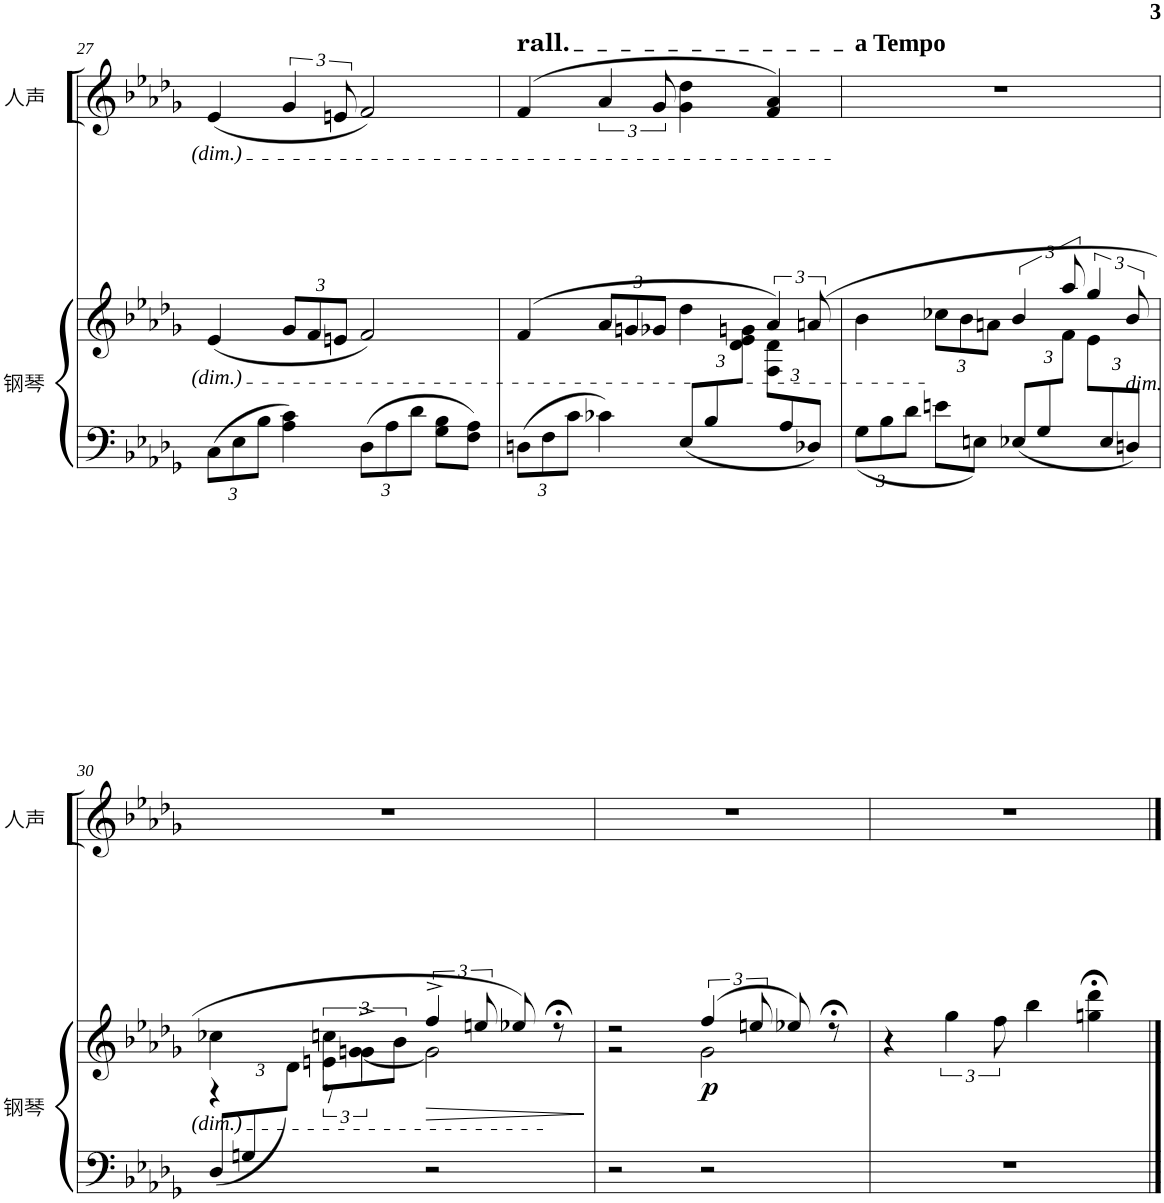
**kern	**kern	**dynam	**kern
*part2	*part2	*part2	*part1
*staff3	*staff2	*staff2/3	*staff1
*I"钢琴	*	*	*I"人声
!!LO:PB:g=z
*clefF4	*clefG2	*	*clefG2
*k[b-e-a-d-g-]	*k[b-e-a-d-g-]	*	*k[b-e-a-d-g-]
*M4/4	*M4/4	*	*M4/4
*Xbrackettup	*	*	*
=27	=27	=27	=27
12C\L	(4e-/	.	(4e-/
12E-\	.	.	.
12B-\J	.	.	.
*	*Xbrackettup	*	*
4A-\ 4c\	12g-/L	.	6g-/
.	12f/	.	.
.	12en/J	.	12en/
12D-\L	2f/)	.	2f/)
12A-\	.	.	.
12d-\J	.	.	.
8G-\ 8B-\L	.	.	.
8F\ 8A-\J	.	.	.
=28	=28	=28	=28
*	*^	*	*
12Dn\L	(4f/	3%2ryy	.	(4f/
12F\	.	.	.	.
12c\J	.	.	.	.
4c-X\	12a-/L	.	.	6a-/
.	12gn/	.	.	.
.	12g-X/J	.	.	12g-/
12E-/L	4dd-\	.	.	4g-\ 4dd-\
12B-/	.	.	.	.
6ryy	.	12d-\ 12e-\ 12gn\J	.	.
*	*brackettup	*Xbrackettup	*	*
.	6a-/)	12F\ 12d-\L	.	4f/ 4a-/)
12A-/	.	6ryy	.	.
12D-X/J	(12an/	.	.	.
=29	=29	=29	=29	=29
12G-\L	4b-\	3%2ryy	.	1r
12B-\	.	.	.	.
12d-\J	.	.	.	.
8en\L	12cc-X\L	.	.	.
.	12b-\	.	.	.
8En\J	.	.	.	.
.	12an\J	.	.	.
*	*brackettup	*	*	*
12E-X/L	6b-/	.	.	.
12G-/	.	.	.	.
6ryy	12aa-/	12f\J	.	.
*	*	*Xbrackettup	*	*
.	6gg-/	12e-\L	.	.
12E-/	.	6ryy	.	.
!	!LO:TX:b:i:t=dim.	!	!	!
12Dn/J	12b-/	.	.	.
!!LO:LB:g=z
=30	=30	=30	=30	=30
*	*	*^	*	*
(<12D-/L	4cc-X\	4r	6ryy	.	1r
12Gn/	.	.	.	.	.
3ryy	.	.	12d-\J)	.	.
*	*	*brackettup	*	*	*
.	4ccn\	12r	12en\L	.	.
.	.	[6gn\	12g^>\	.	.
.	.	.	12b-\J	.	.
!	!	!	!	!LO:HP:b	!
2r	6ff^/	2g\]	2ryy	>	.
.	12een/	.	.	.	.
.	8ee-X/)	.	.	.	.
.	8r;<	.	.	.	.
*	*v	*v	*v	*	*
.	.	]	.
=31	=31	=31	=31
*	*^	*	*
2r	2r	2r	.	1r
!	!	!	!LO:DY:b	!
2r	(6ff/	2g-\	p	.
.	12een/	.	.	.
.	8ee-X/)	.	.	.
.	8r;<	.	.	.
*	*v	*v	*	*
=32	=32	=32	=32
1r	4r	.	1r
.	6gg-\	.	.
.	12ff\	.	.
.	4bb-\	.	.
.	4ggn\;< 4ddd-\;<	.	.
==	==	==	==
*-	*-	*-	*-
